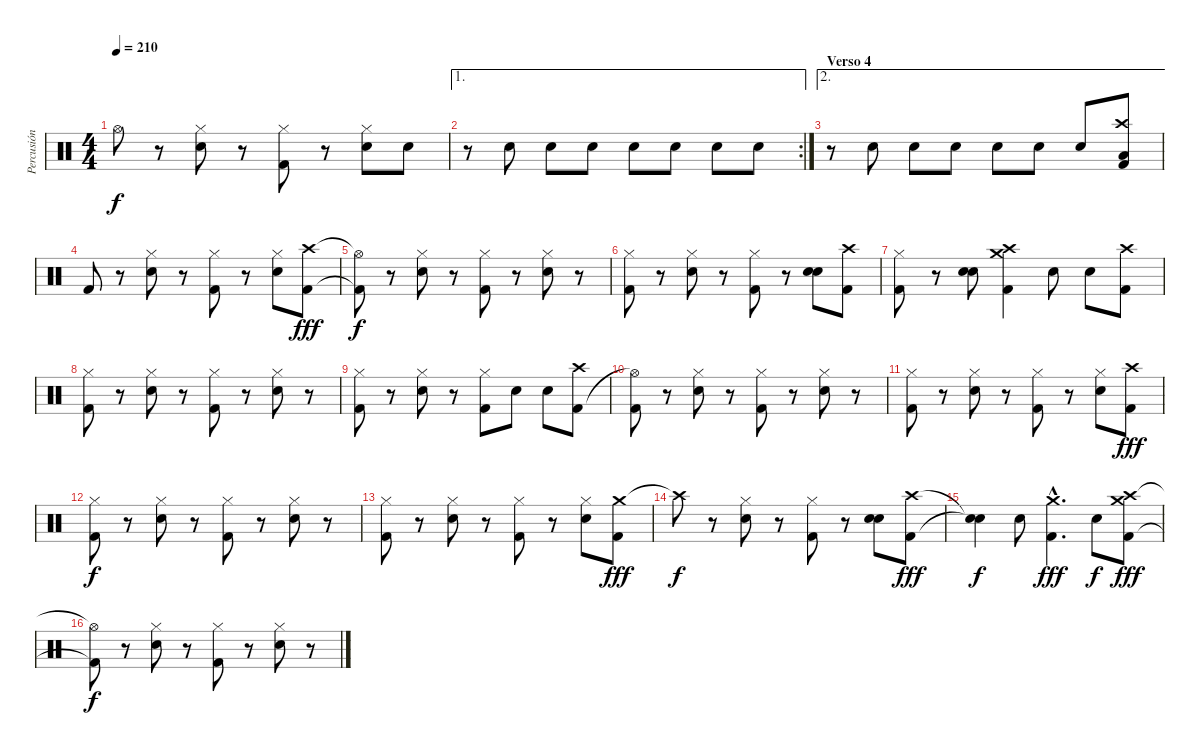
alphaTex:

\track ("Percusión" "Percusión") {instrument percussion}
\staff {score}
\articulation defaults
\ts (4 4)
\tempo 210
\clef neutral
\ks c "Hi-Hat (open)"{t}.8{dy f}
r.8 ("Hi-Hat (closed)" "Snare (hit) 2").8 r.8 ("Hi-Hat (closed)" "Kick (hit) 2").8 r.8 ("Hi-Hat (closed)" "Snare (hit) 2").8 "Snare (hit) 2".8 |
\ae 1
\rc 2
r.8 "Snare (hit) 2".8 "Snare (hit) 2".8 "Snare (hit) 2".8 "Snare (hit) 2".8 "Snare (hit) 2".8 "Snare (hit) 2".8 "Snare (hit) 2".8 |
\ae 2
\section ("" "Verso 4")
r.8 "Snare (hit) 2".8 "Snare (hit) 2".8 "Snare (hit) 2".8 "Snare (hit) 2".8 "Snare (hit) 2".8 "Snare (hit) 2".8 ("Crash high (hit)" "Low Tom (hit)" "Kick (hit) 2").8 |
"Kick (hit) 2".8 r.8 ("Hi-Hat (closed)" "Snare (hit) 2").8 r.8 ("Hi-Hat (closed)" "Kick (hit) 2").8 r.8 ("Hi-Hat (closed)" "Snare (hit) 2").8 ("Crash high (hit)" "Kick (hit) 2").8{dy fff} |
("Hi-Hat (open)"{t} "Kick (hit) 2"{t}).8{dy f} r.8 ("Hi-Hat (closed)" "Snare (hit) 2").8 r.8 ("Hi-Hat (closed)" "Kick (hit) 2").8 r.8 ("Hi-Hat (closed)" "Snare (hit) 2").8 r.8 |
("Hi-Hat (closed)" "Kick (hit) 2").8 r.8 ("Hi-Hat (closed)" "Snare (hit) 2").8 r.8 ("Hi-Hat (closed)" "Kick (hit) 2").8 r.8 ("Snare (hit) 2" "Snare (hit) 2").8 ("Kick (hit) 2" "Crash high (hit)").8 |
("Hi-Hat (closed)" "Kick (hit) 2").8 r.8 ("Snare (hit) 2" "Snare (hit) 2").8 ("Crash medium (hit)" "Crash high (hit)" "Kick (hit) 2").4 "Snare (hit) 2".8 "Snare (hit) 2".8 ("Kick (hit) 2" "Crash high (hit)").8 |
("Hi-Hat (closed)" "Kick (hit) 2").8 r.8 ("Hi-Hat (closed)" "Snare (hit) 2").8 r.8 ("Hi-Hat (closed)" "Kick (hit) 2").8 r.8 ("Hi-Hat (closed)" "Snare (hit) 2").8 r.8 |
("Hi-Hat (closed)" "Kick (hit) 2").8 r.8 ("Hi-Hat (closed)" "Snare (hit) 2").8 r.8 ("Hi-Hat (closed)" "Kick (hit) 2").8 "Snare (hit) 2".8 "Snare (hit) 2".8 ("Kick (hit) 2" "Crash high (hit)").8 |
("Hi-Hat (open)"{t} "Kick (hit) 2").8 r.8 ("Hi-Hat (closed)" "Snare (hit) 2").8 r.8 ("Hi-Hat (closed)" "Kick (hit) 2").8 r.8 ("Hi-Hat (closed)" "Snare (hit) 2").8 r.8 |
("Hi-Hat (closed)" "Kick (hit) 2").8 r.8 ("Hi-Hat (closed)" "Snare (hit) 2").8 r.8 ("Hi-Hat (closed)" "Kick (hit) 2").8 r.8 ("Hi-Hat (closed)" "Snare (hit) 2").8 ("Kick (hit) 2" "Crash high (hit)").8{dy fff} |
("Hi-Hat (closed)" "Kick (hit) 2").8{dy f} r.8 ("Hi-Hat (closed)" "Snare (hit) 2").8 r.8 ("Hi-Hat (closed)" "Kick (hit) 2").8 r.8 ("Hi-Hat (closed)" "Snare (hit) 2").8 r.8 |
("Hi-Hat (closed)" "Kick (hit) 2").8 r.8 ("Hi-Hat (closed)" "Snare (hit) 2").8 r.8 ("Hi-Hat (closed)" "Kick (hit) 2").8 r.8 ("Hi-Hat (closed)" "Snare (hit) 2").8 ("Crash medium (hit)" "Kick (hit) 2").8{dy fff} |
"Crash high (hit)"{t}.8{dy f} r.8 ("Hi-Hat (closed)" "Snare (hit) 2").8 r.8 ("Hi-Hat (closed)" "Kick (hit) 2").8 r.8 ("Snare (hit) 2" "Snare (hit) 2").8 ("Crash high (hit)" "Kick (hit) 2").8{dy fff} |
("Snare (hit)"{t} "Snare (hit)"{t}).4{dy f} "Snare (hit) 2".8 ("Kick (hit) 2"{hac} "Crash medium (hit)"{hac}).4{d dy fff} "Snare (hit) 2".8{dy f} ("Crash high (hit)" "Kick (hit) 2" "Crash medium (hit)").8{dy fff} |
("Hi-Hat (open)"{t} "Kick (hit) 2"{t}).8{dy f} r.8 ("Hi-Hat (closed)" "Snare (hit) 2").8 r.8 ("Hi-Hat (closed)" "Kick (hit) 2").8 r.8 ("Hi-Hat (closed)" "Snare (hit) 2").8 r.8
